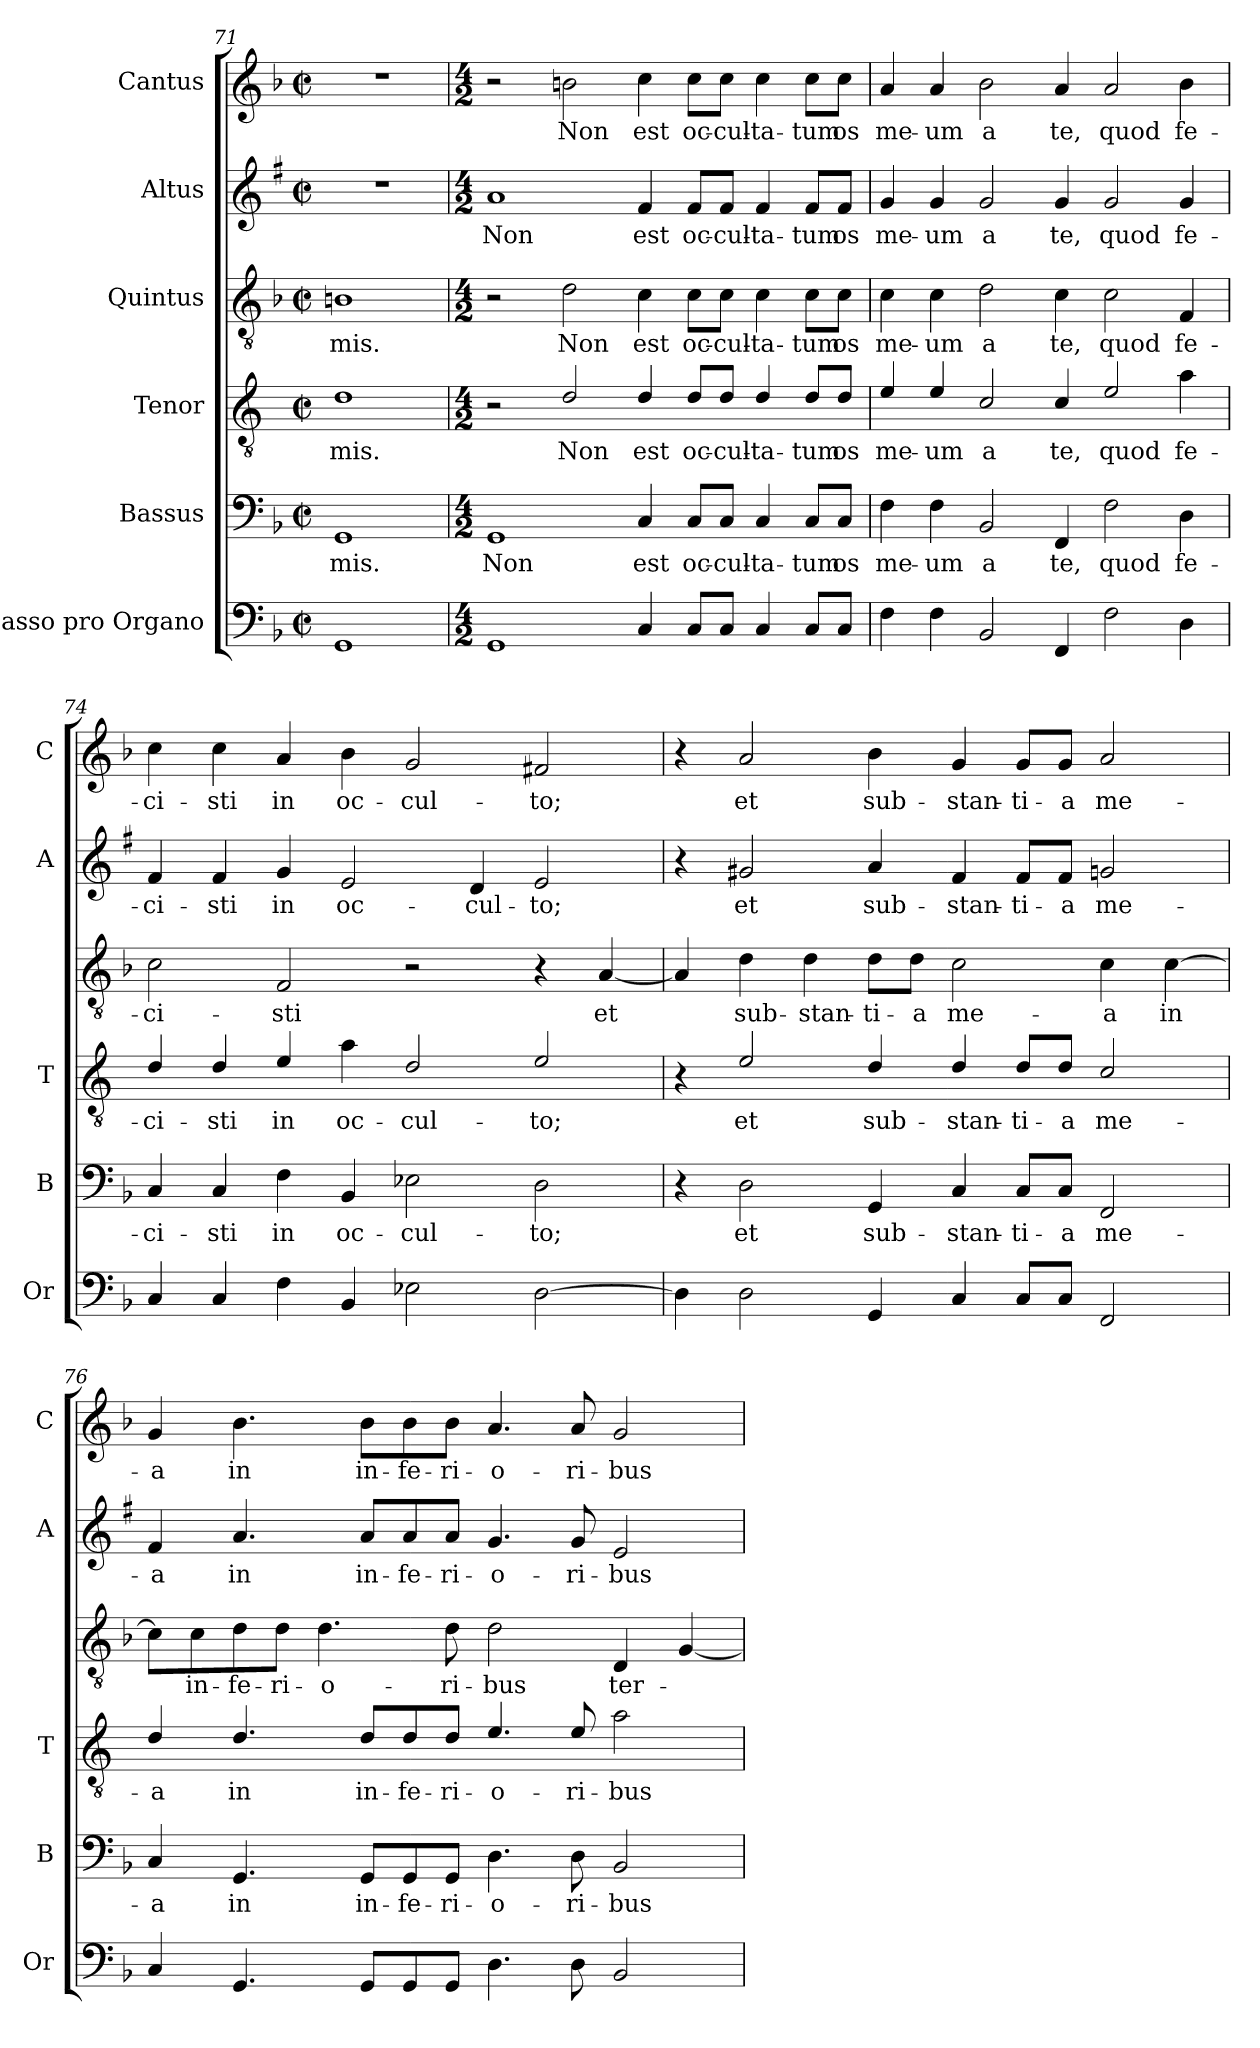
**kern	**kern	**text	**kern	**text	**kern	**text	**kern	**text	**kern	**text
*part6	*part5	*part5	*part4	*part4	*part3	*part3	*part2	*part2	*part1	*part1
*staff6	*staff5	*staff5	*staff4	*staff4	*staff3	*staff3	*staff2	*staff2	*staff1	*staff1
*I"Basso pro Organo	*I"Bassus	*	*I"Tenor	*	*I"Quintus	*	*I"Altus	*	*I"Cantus	*
*I'Or	*I'B	*	*I'T	*	*	*	*I'A	*	*I'C	*
*clefF4	*clefF4	*	*clefGv2	*	*clefGv2	*	*clefG2	*	*clefG2	*
*	*	*	*ITrd4c7	*	*	*	*ITrd1c2	*	*	*
*k[b-]	*k[b-]	*	*k[b-]	*	*k[b-]	*	*k[b-]	*	*k[b-]	*
*F:	*F:	*	*F:	*	*F:	*	*F:	*	*F:	*
*M2/2	*M2/2	*	*M2/2	*	*M2/2	*	*M2/2	*	*M2/2	*
*met(c|)	*met(c|)	*	*met(c|)	*	*met(c|)	*	*met(c|)	*	*met(c|)	*
=71	=71	=71	=71	=71	=71	=71	=71	=71	=71	=71
!	!	!LO:LY:b	!	!LO:LY:b	!	!LO:LY:b	!	!	!	!
1GG	1GG	-mis.	1G	-mis.	1Bn	-mis.	1r	.	1r	.
=72	=72	=72	=72	=72	=72	=72	=72	=72	=72	=72
*M4/2	*M4/2	*	*M4/2	*	*M4/2	*	*M4/2	*	*M4/2	*
!	!	!LO:LY:b	!	!	!	!	!	!LO:LY:b	!	!
1GG	1GG	Non	2r	.	2r	.	1g	Non	2r	.
!	!	!	!	!LO:LY:b	!	!LO:LY:b	!	!	!	!LO:LY:b
.	.	.	2G/	Non	2d\	Non	.	.	2bn\	Non
!	!	!LO:LY:b	!	!LO:LY:b	!	!LO:LY:b	!	!LO:LY:b	!	!LO:LY:b
4C/	4C/	est	4G/	est	4c\	est	4e/	est	4cc\	est
!	!	!LO:LY:b	!	!LO:LY:b	!	!LO:LY:b	!	!LO:LY:b	!	!LO:LY:b
8C/L	8C/L	oc-	8G/L	oc-	8c\L	oc-	8e/L	oc-	8cc\L	oc-
!	!	!LO:LY:b	!	!LO:LY:b	!	!LO:LY:b	!	!LO:LY:b	!	!LO:LY:b
8C/J	8C/J	-cul-	8G/J	-cul-	8c\J	-cul-	8e/J	-cul-	8cc\J	-cul-
!	!	!LO:LY:b	!	!LO:LY:b	!	!LO:LY:b	!	!LO:LY:b	!	!LO:LY:b
4C/	4C/	-ta-	4G/	-ta-	4c\	-ta-	4e/	-ta-	4cc\	-ta-
!	!	!LO:LY:b	!	!LO:LY:b	!	!LO:LY:b	!	!LO:LY:b	!	!LO:LY:b
8C/L	8C/L	-tum	8G/L	-tum	8c\L	-tum	8e/L	-tum	8cc\L	-tum
!	!	!LO:LY:b	!	!LO:LY:b	!	!LO:LY:b	!	!LO:LY:b	!	!LO:LY:b
8C/J	8C/J	os	8G/J	os	8c\J	os	8e/J	os	8cc\J	os
=73	=73	=73	=73	=73	=73	=73	=73	=73	=73	=73
!	!	!LO:LY:b	!	!LO:LY:b	!	!LO:LY:b	!	!LO:LY:b	!	!LO:LY:b
4F\	4F\	me-	4A/	me-	4c\	me-	4f/	me-	4a/	me-
!	!	!LO:LY:b	!	!LO:LY:b	!	!LO:LY:b	!	!LO:LY:b	!	!LO:LY:b
4F\	4F\	-um	4A/	-um	4c\	-um	4f/	-um	4a/	-um
!	!	!LO:LY:b	!	!LO:LY:b	!	!LO:LY:b	!	!LO:LY:b	!	!LO:LY:b
2BB-/	2BB-/	a	2F/	a	2d\	a	2f/	a	2b-\	a
!	!	!LO:LY:b	!	!LO:LY:b	!	!LO:LY:b	!	!LO:LY:b	!	!LO:LY:b
4FF/	4FF/	te,	4F/	te,	4c\	te,	4f/	te,	4a/	te,
!	!	!LO:LY:b	!	!LO:LY:b	!	!LO:LY:b	!	!LO:LY:b	!	!LO:LY:b
2F\	2F\	quod	2A/	quod	2c\	quod	2f/	quod	2a/	quod
!	!	!LO:LY:b	!	!LO:LY:b	!	!LO:LY:b	!	!LO:LY:b	!	!LO:LY:b
4D\	4D\	fe-	4d\	fe-	4F/	fe-	4f/	fe-	4b-\	fe-
!!LO:LB:g=z
=74	=74	=74	=74	=74	=74	=74	=74	=74	=74	=74
!	!	!LO:LY:b	!	!LO:LY:b	!	!LO:LY:b	!	!LO:LY:b	!	!LO:LY:b
4C/	4C/	-ci-	4G/	-ci-	2c\	-ci-	4e/	-ci-	4cc\	-ci-
!	!	!LO:LY:b	!	!LO:LY:b	!	!	!	!LO:LY:b	!	!LO:LY:b
4C/	4C/	-sti	4G/	-sti	.	.	4e/	-sti	4cc\	-sti
!	!	!LO:LY:b	!	!LO:LY:b	!	!LO:LY:b	!	!LO:LY:b	!	!LO:LY:b
4F\	4F\	in	4A/	in	2F/	-sti	4f/	in	4a/	in
!	!	!LO:LY:b	!	!LO:LY:b	!	!	!	!LO:LY:b	!	!LO:LY:b
4BB-/	4BB-/	oc-	4d\	oc-	.	.	2d/	oc-	4b-\	oc-
!	!	!LO:LY:b	!	!LO:LY:b	!	!	!	!	!	!LO:LY:b
2E-X\	2E-X\	-cul-	2G/	-cul-	2r	.	.	.	2g/	-cul-
!	!	!	!	!	!	!	!	!LO:LY:b	!	!
.	.	.	.	.	.	.	4c/	-cul-	.	.
!	!	!LO:LY:b	!	!LO:LY:b	!	!	!	!LO:LY:b	!	!LO:LY:b
[2D\	2D\	-to;	2A/	-to;	4r	.	2d/	-to;	2f#X/	-to;
!	!	!	!	!	!	!LO:LY:b	!	!	!	!
.	.	.	.	.	[4A/	et	.	.	.	.
=75	=75	=75	=75	=75	=75	=75	=75	=75	=75	=75
4D\]	4r	.	4r	.	4A/]	.	4r	.	4r	.
!	!	!LO:LY:b	!	!LO:LY:b	!	!LO:LY:b	!	!LO:LY:b	!	!LO:LY:b
2D\	2D\	et	2A/	et	4d\	sub-	2f#X/	et	2a/	et
!	!	!	!	!	!	!LO:LY:b	!	!	!	!
.	.	.	.	.	4d\	-stan-	.	.	.	.
!	!	!LO:LY:b	!	!LO:LY:b	!	!LO:LY:b	!	!LO:LY:b	!	!LO:LY:b
4GG/	4GG/	sub-	4G/	sub-	8d\L	-ti-	4g/	sub-	4b-\	sub-
!	!	!	!	!	!	!LO:LY:b	!	!	!	!
.	.	.	.	.	8d\J	-a	.	.	.	.
!	!	!LO:LY:b	!	!LO:LY:b	!	!LO:LY:b	!	!LO:LY:b	!	!LO:LY:b
4C/	4C/	-stan-	4G/	-stan-	2c\	me-	4e/	-stan-	4g/	-stan-
!	!	!LO:LY:b	!	!LO:LY:b	!	!	!	!LO:LY:b	!	!LO:LY:b
8C/L	8C/L	-ti-	8G/L	-ti-	.	.	8e/L	-ti-	8g/L	-ti-
!	!	!LO:LY:b	!	!LO:LY:b	!	!	!	!LO:LY:b	!	!LO:LY:b
8C/J	8C/J	-a	8G/J	-a	.	.	8e/J	-a	8g/J	-a
!	!	!LO:LY:b	!	!LO:LY:b	!	!LO:LY:b	!	!LO:LY:b	!	!LO:LY:b
2FF/	2FF/	me-	2F/	me-	4c\	-a	2fn/	me-	2a/	me-
!	!	!	!	!	!	!LO:LY:b	!	!	!	!
.	.	.	.	.	[4c\	in	.	.	.	.
=76	=76	=76	=76	=76	=76	=76	=76	=76	=76	=76
!	!	!LO:LY:b	!	!LO:LY:b	!	!	!	!LO:LY:b	!	!LO:LY:b
4C/	4C/	-a	4G/	-a	8c\L]	.	4e/	-a	4g/	-a
!	!	!	!	!	!	!LO:LY:b	!	!	!	!
.	.	.	.	.	8c\	in-	.	.	.	.
!	!	!LO:LY:b	!	!LO:LY:b	!	!LO:LY:b	!	!LO:LY:b	!	!LO:LY:b
4.GG/	4.GG/	in	4.G/	in	8d\	-fe-	4.g/	in	4.b-\	in
!	!	!	!	!	!	!LO:LY:b	!	!	!	!
.	.	.	.	.	8d\J	-ri-	.	.	.	.
!	!	!	!	!	!	!LO:LY:b	!	!	!	!
.	.	.	.	.	4.d\	-o-	.	.	.	.
!	!	!LO:LY:b	!	!LO:LY:b	!	!	!	!LO:LY:b	!	!LO:LY:b
8GG/L	8GG/L	in-	8G/L	in-	.	.	8g/L	in-	8b-\L	in-
!	!	!LO:LY:b	!	!LO:LY:b	!	!	!	!LO:LY:b	!	!LO:LY:b
8GG/	8GG/	-fe-	8G/	-fe-	.	.	8g/	-fe-	8b-\	-fe-
!	!	!LO:LY:b	!	!LO:LY:b	!	!LO:LY:b	!	!LO:LY:b	!	!LO:LY:b
8GG/J	8GG/J	-ri-	8G/J	-ri-	8d\	-ri-	8g/J	-ri-	8b-\J	-ri-
!	!	!LO:LY:b	!	!LO:LY:b	!	!LO:LY:b	!	!LO:LY:b	!	!LO:LY:b
4.D\	4.D\	-o-	4.A/	-o-	2d\	-bus	4.f/	-o-	4.a/	-o-
!	!	!LO:LY:b	!	!LO:LY:b	!	!	!	!LO:LY:b	!	!LO:LY:b
8D\	8D\	-ri-	8A/	-ri-	.	.	8f/	-ri-	8a/	-ri-
!	!	!LO:LY:b	!	!LO:LY:b	!	!LO:LY:b	!	!LO:LY:b	!	!LO:LY:b
2BB-/	2BB-/	-bus	2d\	-bus	4D/	ter-	2d/	-bus	2g/	-bus
.	.	.	.	.	[4G/	.	.	.	.	.
=	=	=	=	=	=	=	=	=	=	=
*-	*-	*-	*-	*-	*-	*-	*-	*-	*-	*-
